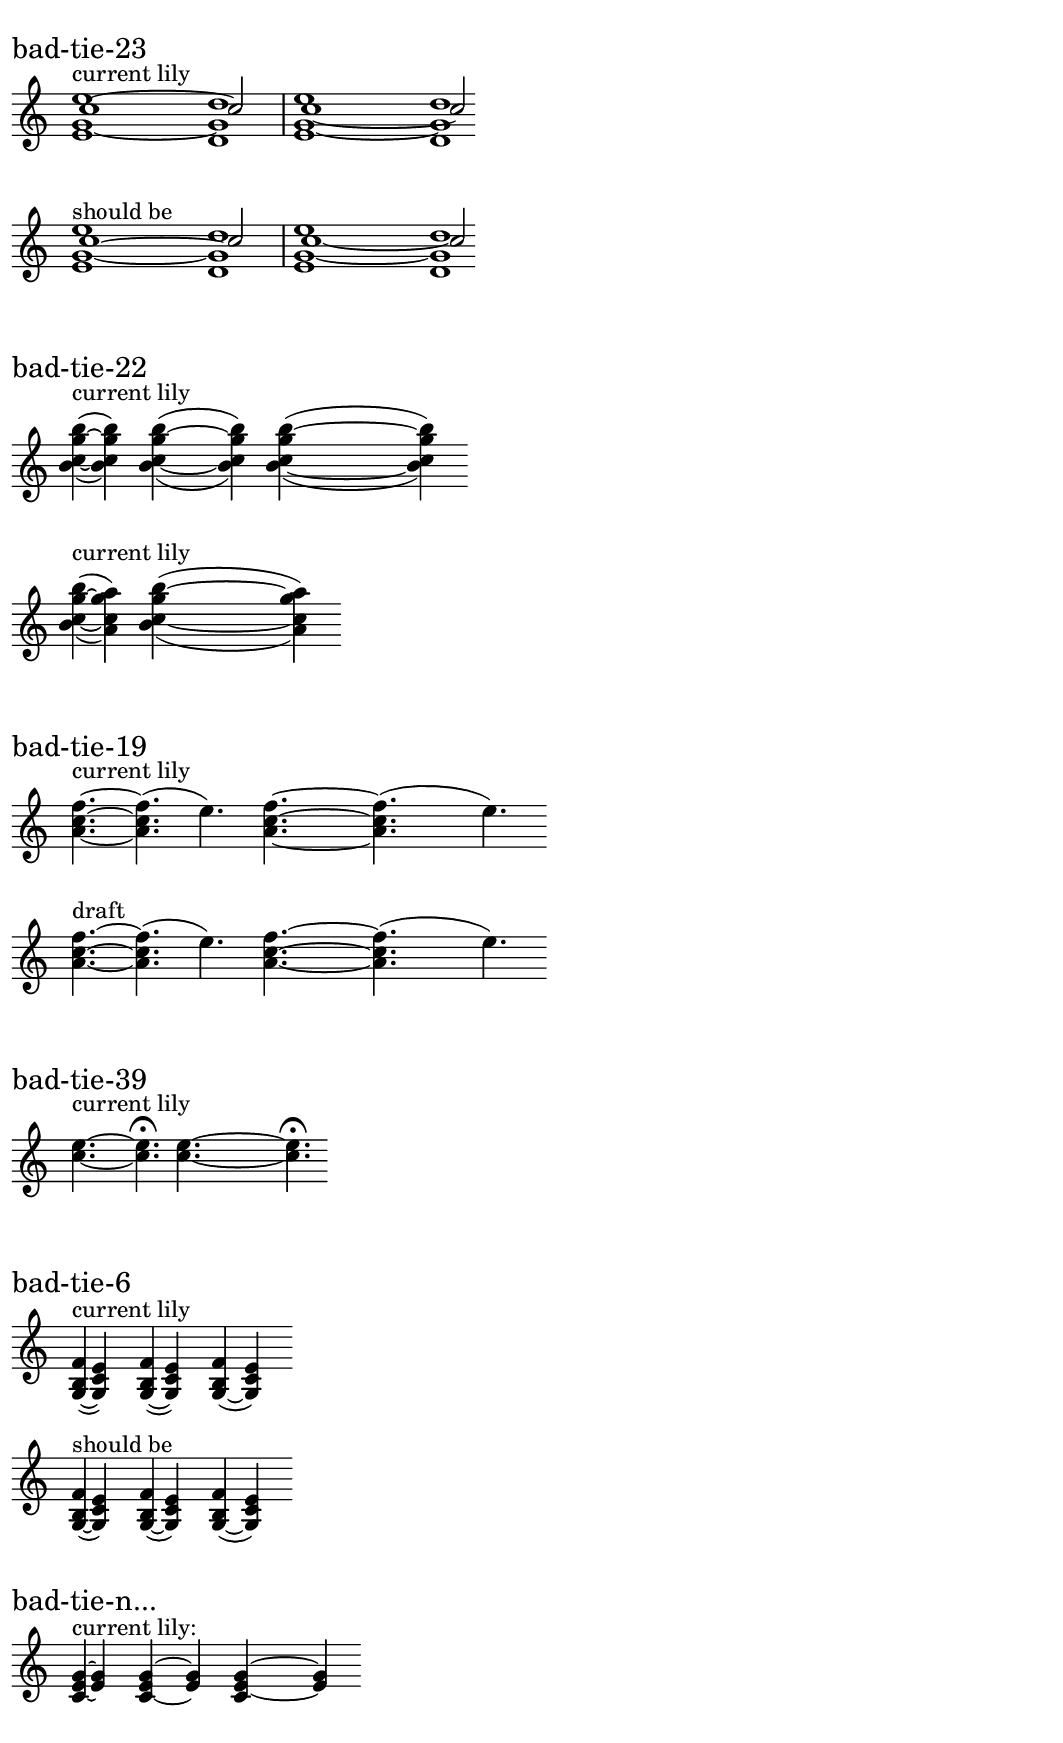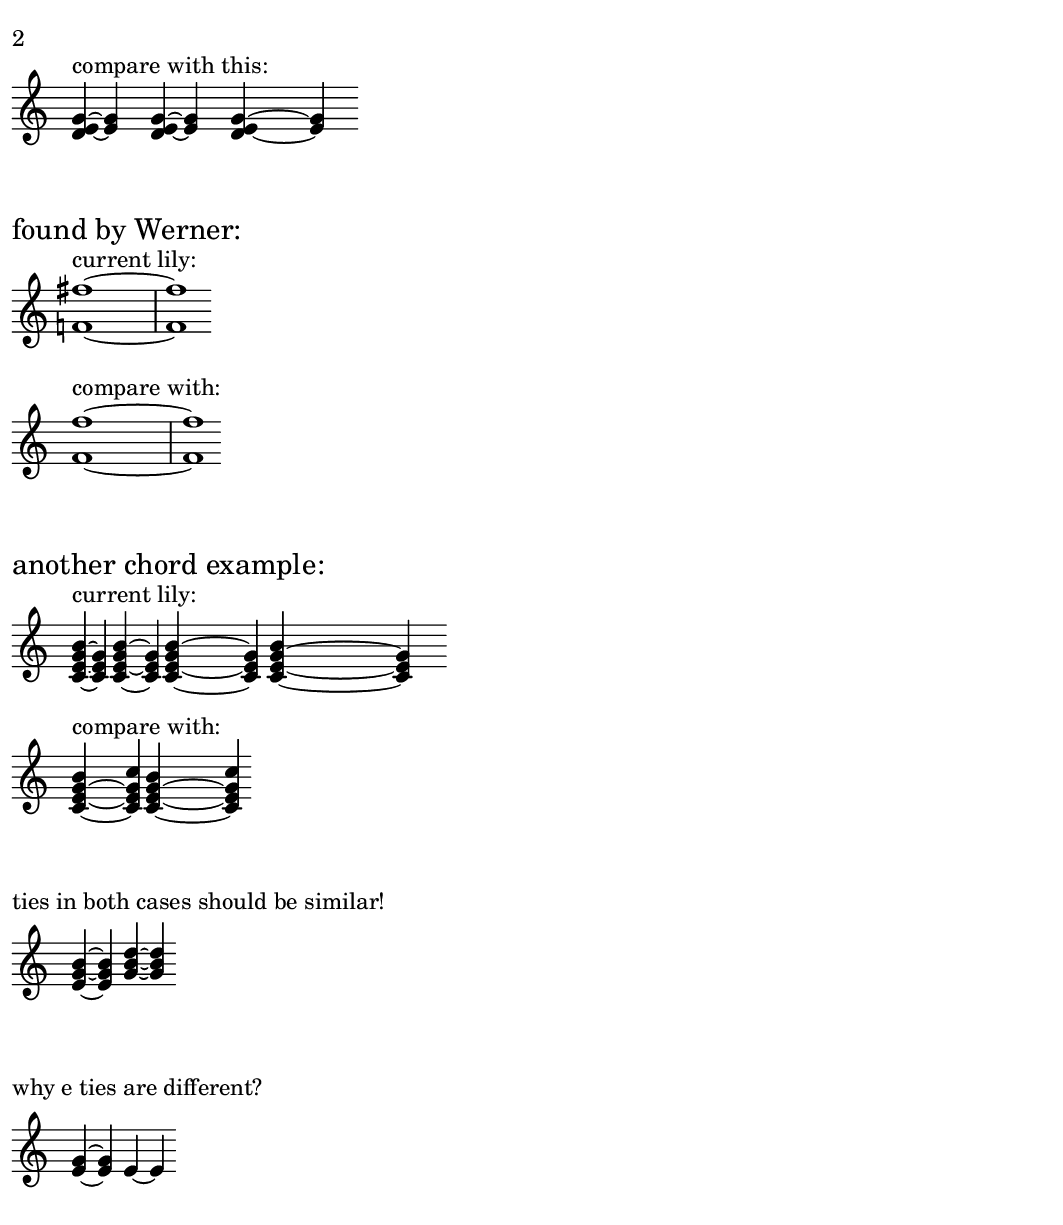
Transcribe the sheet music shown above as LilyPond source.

\include "../gobal-settings.ily"

br = { \bar "" \break }

tconf = #(define-music-function (parser location conf)
           (list?)
           #{ \once \override TieColumn #'tie-configuration = #conf #})

\layout {
  indent = 0
  ragged-right = ##t
  \set tieWaitForNote = ##t
  % make sure that note spacing won't change (as we rely
  % on spacer rests, not explicit offsets, to put notes apart)
  \override Score.SpacingSpanner #'common-shortest-duration =
  #(ly:make-moment 1 1)

  \time 99/1
  % make sure barlines don't interrupt the spacing
  \context { \Staff \remove Time_signature_engraver }
}


\markup \huge "bad-tie-23"

\new Staff {
  <>^"current lily"
  <<
    \new Voice { \voiceOne c''1 ~        s4*16  c''2 }
    \new Voice { \voiceTwo <e' g'~ e''>1 s4*16  <d' g' d''>1 }
  >>
  s4*4 \bar "|"
  % the tie in the upper voice actually shouldn't be up,
  % so let's set it's direction manually.
  % unfortunately the effect is still wrong.
  <<
    \new Voice { \voiceOne c''1 _~       s4*16  c''2 }
    \new Voice { \voiceTwo <e' g'~ e''>1 s4*16  <d' g' d''>1 }
  >>

  \br

  <>^"should be"
  <<
    \new Voice {
      \shape Tie #'((0 . 0)(0 . -0.3)(-0.3 . -0.3)(-0.3 . 0))
      \voiceOne c''1 ~ s4*16 \tconf #'((0.7 . 1)) c''2
    }
    \new Voice {
      \shape Tie #'((0 . 0)(0 . 0.15)(0 . 0.15)(0 . 0))
      \voiceTwo <e' g'~ e''>1 s4*16 \tconf #'((-2.4 . -1)) <d' g' d''>1
    }
  >>
  s4*4 \bar "|"
  <<
    \new Voice {
      \voiceOne c''1 _~ s4*16 \tconf #'((0.5 . -1)) c''2
    }
    \new Voice {
      \shape Tie #'((0 . 0)(0 . 0.15)(0 . 0.15)(0 . 0))
      \voiceTwo <e' g'~ e''>1 s4*16 \tconf #'((-2.4 . -1)) <d' g' d''>1
    }
  >>
}


\markup \huge "bad-tie-22"

mus = { <b' c'' ~ g'' ~ b''>4( }
\new Staff {
  <>^"current lily"
  \set doubleSlurs = ##t
  \mus s4     q4) s4*2
  \mus s4*4   q4) s4*2
  \mus s4*8   q4) s4*2
  \br
}

mus = { <b' c'' ~ g'' ~ b''>4( }
\new Staff {
  <>^"current lily"
  \set doubleSlurs = ##t
  \mus s4     <a' c'' g'' a''>4) s4*2
  \mus s4*8   <a' c'' g'' a''>4) s4*2
  \br
}

\markup \huge "bad-tie-19"

\new Staff {
  <>^"current lily"
  <a' c'' f''>4. ~ s4*4 q4. ( s4*4 e''4.) s4*4
  <a' c'' f''>4. ~ s4*8 q4. ( s4*8 e''4.) s4*4
  \br
  <>^"draft"
  <a' c'' f''>4. ~ s4*4 \tconf #'((-1.51 . -1)(1.51 . 1)(5.4 . 1)) q4. ( s4*4 e''4.) s4*4
  <a' c'' f''>4. ~ s4*8 \tconf #'((-1.51 . -1)(1.51 . 1)(5.4 . 1)) q4. ( s4*8 e''4.) s4*4
}


\markup \huge "bad-tie-39"

\new Staff {
  <>^"current lily"
  <c'' e''>4. ~ s4*4 q4.-\fermata s4*2
  <c'' e''>4. ~ s4*8 q4.-\fermata s4*2
}


\markup \huge "bad-tie-6"

\new Staff {
  <>^"current lily"
  <g ~ b f'>4( <g c' e'>4) s4*2
  <g ~ b f'>4( s4*1/2 <g c' e'>4) s4*2
  <g ~ b f'>4( s4 <g c' e'>4) s4*2
  \br
  <>^"should be"
  \shape Tie #'((-0.4 . 0)(-0.3 . -0.15)(0 . -0.15)(0.1 . 0))
  <g ~ b f'>4( \tconf #'((-10 . -1)) <g c' e'>4) s4*2
  \shape Tie #'((-0.4 . 0)(-0.3 . -0.15)(0 . -0.15)(0.1 . 0))
  <g ~ b f'>4( s4*1/2 \tconf #'((-10 . -1)) <g c' e'>4) s4*2
  \shape Tie #'((-0.2 . 0)(-0.2 . 0)(0 . 0)(0 . 0))
  <g ~ b f'>4( s4 <g c' e'>4) s4*2
}


\markup \huge "bad-tie-n..."

\new Staff{
  <>^"current lily:"
  <c' e' ~ g' ~>4  <e' g'>4 s4*2
  <c' e' ~ g' ~>4 s4*2 <e' g'>4 s4*2
  <c' e' ~ g' ~>4 s4*4 <e' g'>4 s4*2
  \br
  <>^"compare with this:"
  <d' e'~ g'~>4 <e' g'>4 s4*2
  <d' e'~ g'~>4 s4 <e' g'>4 s4*2
  <d' e'~ g'~>4 s4*4 <e' g'>4 s4*2
}


\markup \huge "found by Werner:"

\new Staff{
  <>^"current lily:"
  <f'! fis''>1 ~ s4*8 \bar "|" q1  s4*2
  \br
  <>^"compare with:"
  <f' fis''>1 ~ s4*8 \bar "|" q1
}


\markup \huge "another chord example:"

\new Staff{
  <>^"current lily:"
  <c'~ e'~ g'~ b'>4 <c' e' g'>
  <c'~ e'~ g'~ b'> s4 <c' e' g'>
  <c'~ e'~ g'~ b'> s4*4 <c' e' g'>
  <c'~ e'~ g'~ b'> s4*16 <c' e' g'>
  \br
  <>^"compare with:"
  <c'~ e'~ g'~ b'> s4 <c' e' g' c''>
  <c'~ e'~ g'~ b'> s4*4 <c' e' g' c''>
}

\markup { ties in both cases should be similar! }
{ \stemUp <e' g' b'> ~ q  <g' b' d''> ~ q }

\markup { why e ties are different? }
{ <e' g'> ~ q  <e'> ~ q }
